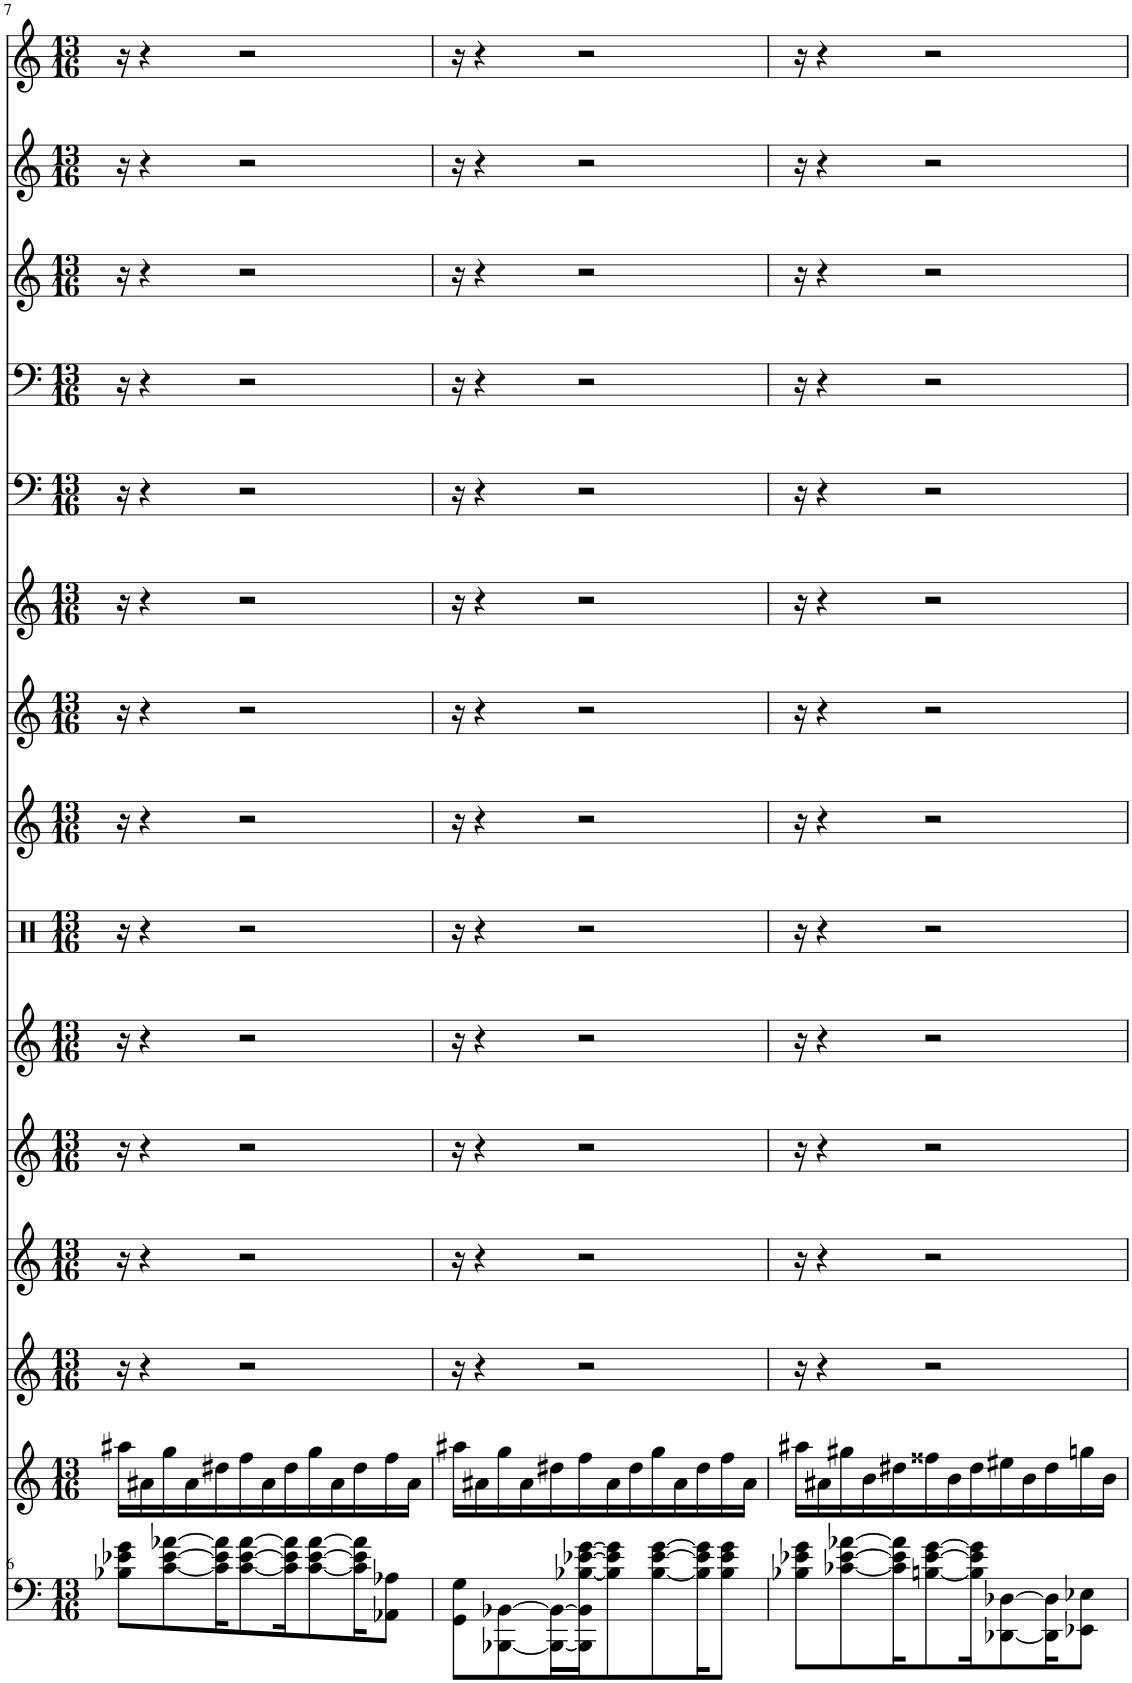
**kern	**kern	**kern	**kern	**kern	**kern	**kern	**kern	**kern	**kern	**kern	**kern	**kern	**kern	**kern
*part15	*part14	*part13	*part12	*part11	*part10	*part9	*part8	*part7	*part6	*part5	*part4	*part3	*part2	*part1
*staff15	*staff14	*staff13	*staff12	*staff11	*staff10	*staff9	*staff8	*staff7	*staff6	*staff5	*staff4	*staff3	*staff2	*staff1
*I"Solo LH	*I"Solo RH	*I"Saw Wave	*I"Solo Vox	*I"Piano	*I"Piano	*I"Drums	*I"Saw Wave	*I"Flute	*I"Clean Guitar	*I"Piano	*I"Fretless Bass	*I"Organ 1	*I"Distortion Guit	*I"Vocal
*	*	*	*	*I'Pno	*I'Pno	*	*	*I'Fl	*	*I'Pno	*	*	*	*I'V
!!LO:PB:g=z
*clefF4	*clefG2	*clefG2	*clefG2	*clefG2	*clefG2	*clefX	*clefG2	*clefG2	*clefG2	*clefF4	*clefF4	*clefG2	*clefG2	*clefG2
*k[]	*k[]	*k[]	*k[]	*k[]	*k[]	*k[]	*k[]	*k[]	*k[]	*k[]	*k[]	*k[]	*k[]	*k[]
*M13/16	*M13/16	*M13/16	*M13/16	*M13/16	*M13/16	*M13/16	*M13/16	*M13/16	*M13/16	*M13/16	*M13/16	*M13/16	*M13/16	*M13/16
=7	=7	=7	=7	=7	=7	=7	=7	=7	=7	=7	=7	=7	=7	=7
8B-X\ 8e-X\ 8g\L	16aa#X\LL	16r	16r	16r	16r	16r	16r	16r	16r	16r	16r	16r	16r	16r
.	16a#X\	4r	4r	4r	4r	4r	4r	4r	4r	4r	4r	4r	4r	4r
[8c\ [8e-\ [8a-X\	16gg\	.	.	.	.	.	.	.	.	.	.	.	.	.
.	16a#\	.	.	.	.	.	.	.	.	.	.	.	.	.
16c\] 16e-\] 16a-\]K	16dd#X\	.	.	.	.	.	.	.	.	.	.	.	.	.
[8c\ [8e-\ [8a-\	16ff\	2r	2r	2r	2r	2r	2r	2r	2r	2r	2r	2r	2r	2r
.	16a#\	.	.	.	.	.	.	.	.	.	.	.	.	.
16c\] 16e-\] 16a-\]K	16dd#\	.	.	.	.	.	.	.	.	.	.	.	.	.
[8c\ [8e-\ [8a-\	16gg\	.	.	.	.	.	.	.	.	.	.	.	.	.
.	16a#\	.	.	.	.	.	.	.	.	.	.	.	.	.
16c\] 16e-\] 16a-\]K	16dd#\	.	.	.	.	.	.	.	.	.	.	.	.	.
8AA-X\ 8A-X\J	16ff\	.	.	.	.	.	.	.	.	.	.	.	.	.
.	16a#\JJ	.	.	.	.	.	.	.	.	.	.	.	.	.
=8	=8	=8	=8	=8	=8	=8	=8	=8	=8	=8	=8	=8	=8	=8
8GG\ 8G\L	16aa#X\LL	16r	16r	16r	16r	16r	16r	16r	16r	16r	16r	16r	16r	16r
.	16a#X\	4r	4r	4r	4r	4r	4r	4r	4r	4r	4r	4r	4r	4r
[8BBB-X\ [8BB-X\	16gg\	.	.	.	.	.	.	.	.	.	.	.	.	.
.	16a#\	.	.	.	.	.	.	.	.	.	.	.	.	.
16BBB-\_ 16BB-\_L	16dd#X\	.	.	.	.	.	.	.	.	.	.	.	.	.
16BBB-\] 16BB-\] [16B-X\ [16e-X\ [16g\J	16ff\	2r	2r	2r	2r	2r	2r	2r	2r	2r	2r	2r	2r	2r
8B-\] 8e-\] 8g\]	16a#\	.	.	.	.	.	.	.	.	.	.	.	.	.
.	16dd#\	.	.	.	.	.	.	.	.	.	.	.	.	.
[8B-\ [8e-\ [8g\	16gg\	.	.	.	.	.	.	.	.	.	.	.	.	.
.	16a#\	.	.	.	.	.	.	.	.	.	.	.	.	.
16B-\] 16e-\] 16g\]K	16dd#\	.	.	.	.	.	.	.	.	.	.	.	.	.
8B-\ 8e-\ 8g\J	16ff\	.	.	.	.	.	.	.	.	.	.	.	.	.
.	16a#\JJ	.	.	.	.	.	.	.	.	.	.	.	.	.
=9	=9	=9	=9	=9	=9	=9	=9	=9	=9	=9	=9	=9	=9	=9
8B-X\ 8e-X\ 8g\L	16aa#X\LL	16r	16r	16r	16r	16r	16r	16r	16r	16r	16r	16r	16r	16r
.	16a#X\	4r	4r	4r	4r	4r	4r	4r	4r	4r	4r	4r	4r	4r
[8c-X\ [8e-\ [8a-X\	16gg#X\	.	.	.	.	.	.	.	.	.	.	.	.	.
.	16b\	.	.	.	.	.	.	.	.	.	.	.	.	.
16c-\] 16e-\] 16a-\]K	16dd#X\	.	.	.	.	.	.	.	.	.	.	.	.	.
[8Bn\ [8e-\ [8g\	16ff##X\	2r	2r	2r	2r	2r	2r	2r	2r	2r	2r	2r	2r	2r
.	16b\	.	.	.	.	.	.	.	.	.	.	.	.	.
16B\] 16e-\] 16g\]K	16dd#\	.	.	.	.	.	.	.	.	.	.	.	.	.
[8DD-X\ [8D-X\	16ee#X\	.	.	.	.	.	.	.	.	.	.	.	.	.
.	16b\	.	.	.	.	.	.	.	.	.	.	.	.	.
16DD-\] 16D-\]K	16dd#\	.	.	.	.	.	.	.	.	.	.	.	.	.
8EE-X\ 8E-X\J	16ggn\	.	.	.	.	.	.	.	.	.	.	.	.	.
.	16b\JJ	.	.	.	.	.	.	.	.	.	.	.	.	.
=	=	=	=	=	=	=	=	=	=	=	=	=	=	=
*-	*-	*-	*-	*-	*-	*-	*-	*-	*-	*-	*-	*-	*-	*-
